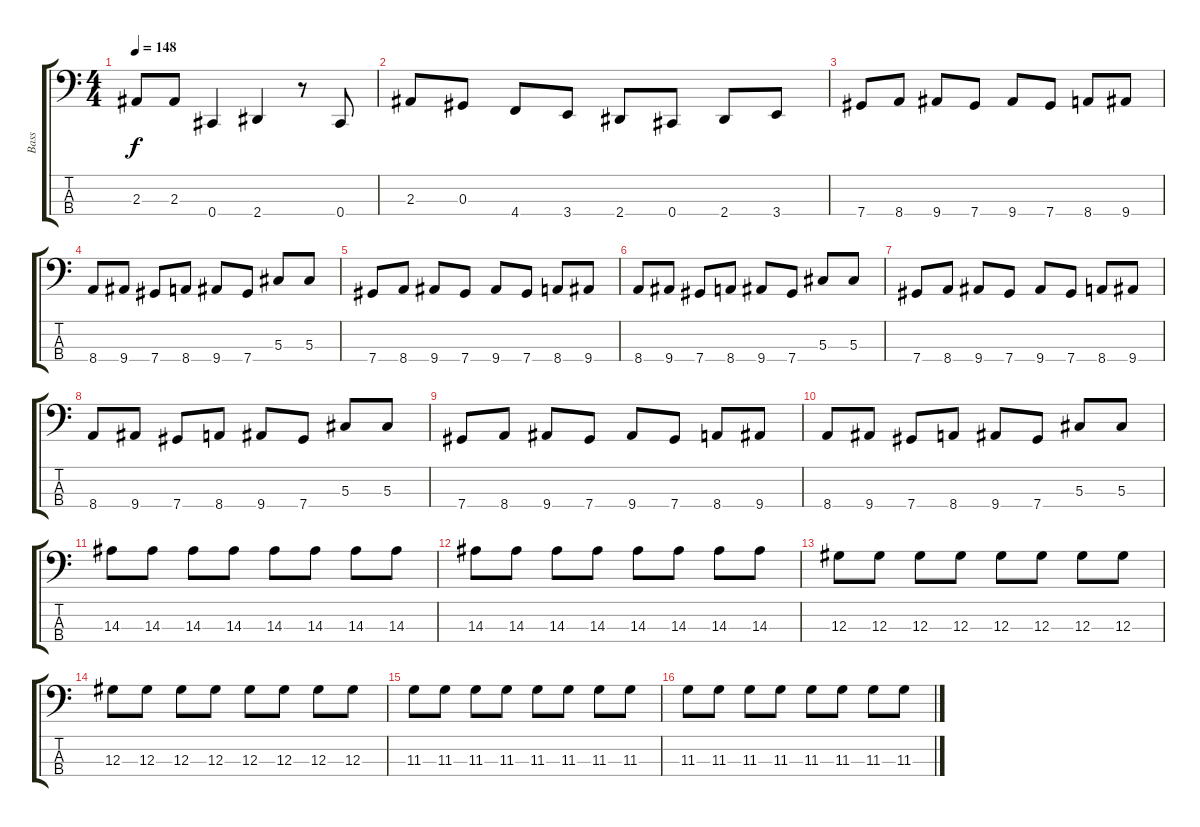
\track ("Bass" "Bass") {instrument electricbasspick}
\staff {score tabs}
\tuning (Gb2 Db2 Ab1 Db1) {hide}
\ts (4 4)
\tempo 148
\clef f4
\ks c
2.3.8{dy f} 2.3.8 0.4.4 2.4.4 r.8 0.4.8 |
2.3.8 0.3.8 4.4.8 3.4.8 2.4.8 0.4.8 2.4.8 3.4.8 |
7.4.8 8.4.8 9.4.8 7.4.8 9.4.8 7.4.8 8.4.8 9.4.8 |
8.4.8 9.4.8 7.4.8 8.4.8 9.4.8 7.4.8 5.3.8 5.3.8 |
7.4.8 8.4.8 9.4.8 7.4.8 9.4.8 7.4.8 8.4.8 9.4.8 |
8.4.8 9.4.8 7.4.8 8.4.8 9.4.8 7.4.8 5.3.8 5.3.8 |
7.4.8 8.4.8 9.4.8 7.4.8 9.4.8 7.4.8 8.4.8 9.4.8 |
8.4.8 9.4.8 7.4.8 8.4.8 9.4.8 7.4.8 5.3.8 5.3.8 |
7.4.8 8.4.8 9.4.8 7.4.8 9.4.8 7.4.8 8.4.8 9.4.8 |
8.4.8 9.4.8 7.4.8 8.4.8 9.4.8 7.4.8 5.3.8 5.3.8 |
14.3.8 14.3.8 14.3.8 14.3.8 14.3.8 14.3.8 14.3.8 14.3.8 |
14.3.8 14.3.8 14.3.8 14.3.8 14.3.8 14.3.8 14.3.8 14.3.8 |
12.3.8 12.3.8 12.3.8 12.3.8 12.3.8 12.3.8 12.3.8 12.3.8 |
12.3.8 12.3.8 12.3.8 12.3.8 12.3.8 12.3.8 12.3.8 12.3.8 |
11.3.8 11.3.8 11.3.8 11.3.8 11.3.8 11.3.8 11.3.8 11.3.8 |
11.3.8 11.3.8 11.3.8 11.3.8 11.3.8 11.3.8 11.3.8 11.3.8
